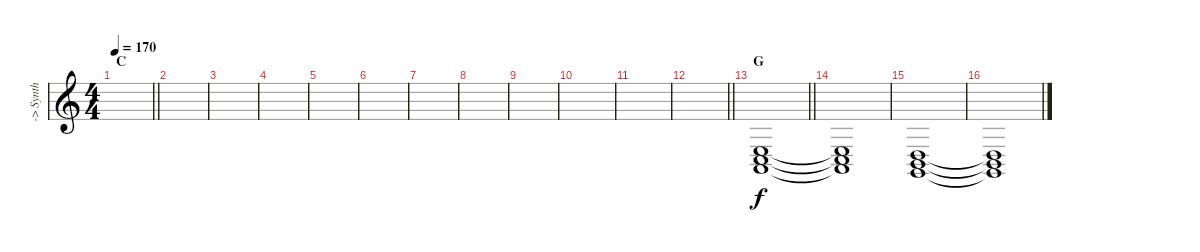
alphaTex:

\track ("-> Synth" "-> Synth") {instrument lead1square}
\staff {score}
\tuning (E4 B3 G3 D3 A2 E2) {hide}
\ts (4 4)
\section ("" "C")
\tempo 170
\clef g2
\barLineRight lightlight
\ks c
|
\section ("" "")
|
|
|
|
|
|
|
|
|
|
\barLineRight lightlight
|
\section ("" "G")
\barLineRight lightlight
(2.4 3.5 5.6).1 |
\section ("" "")
(2.4{t} 3.5{t} 5.6{t}).1 |
(0.4 2.5 3.6).1 |
(0.4{t} 2.5{t} 3.6{t}).1
